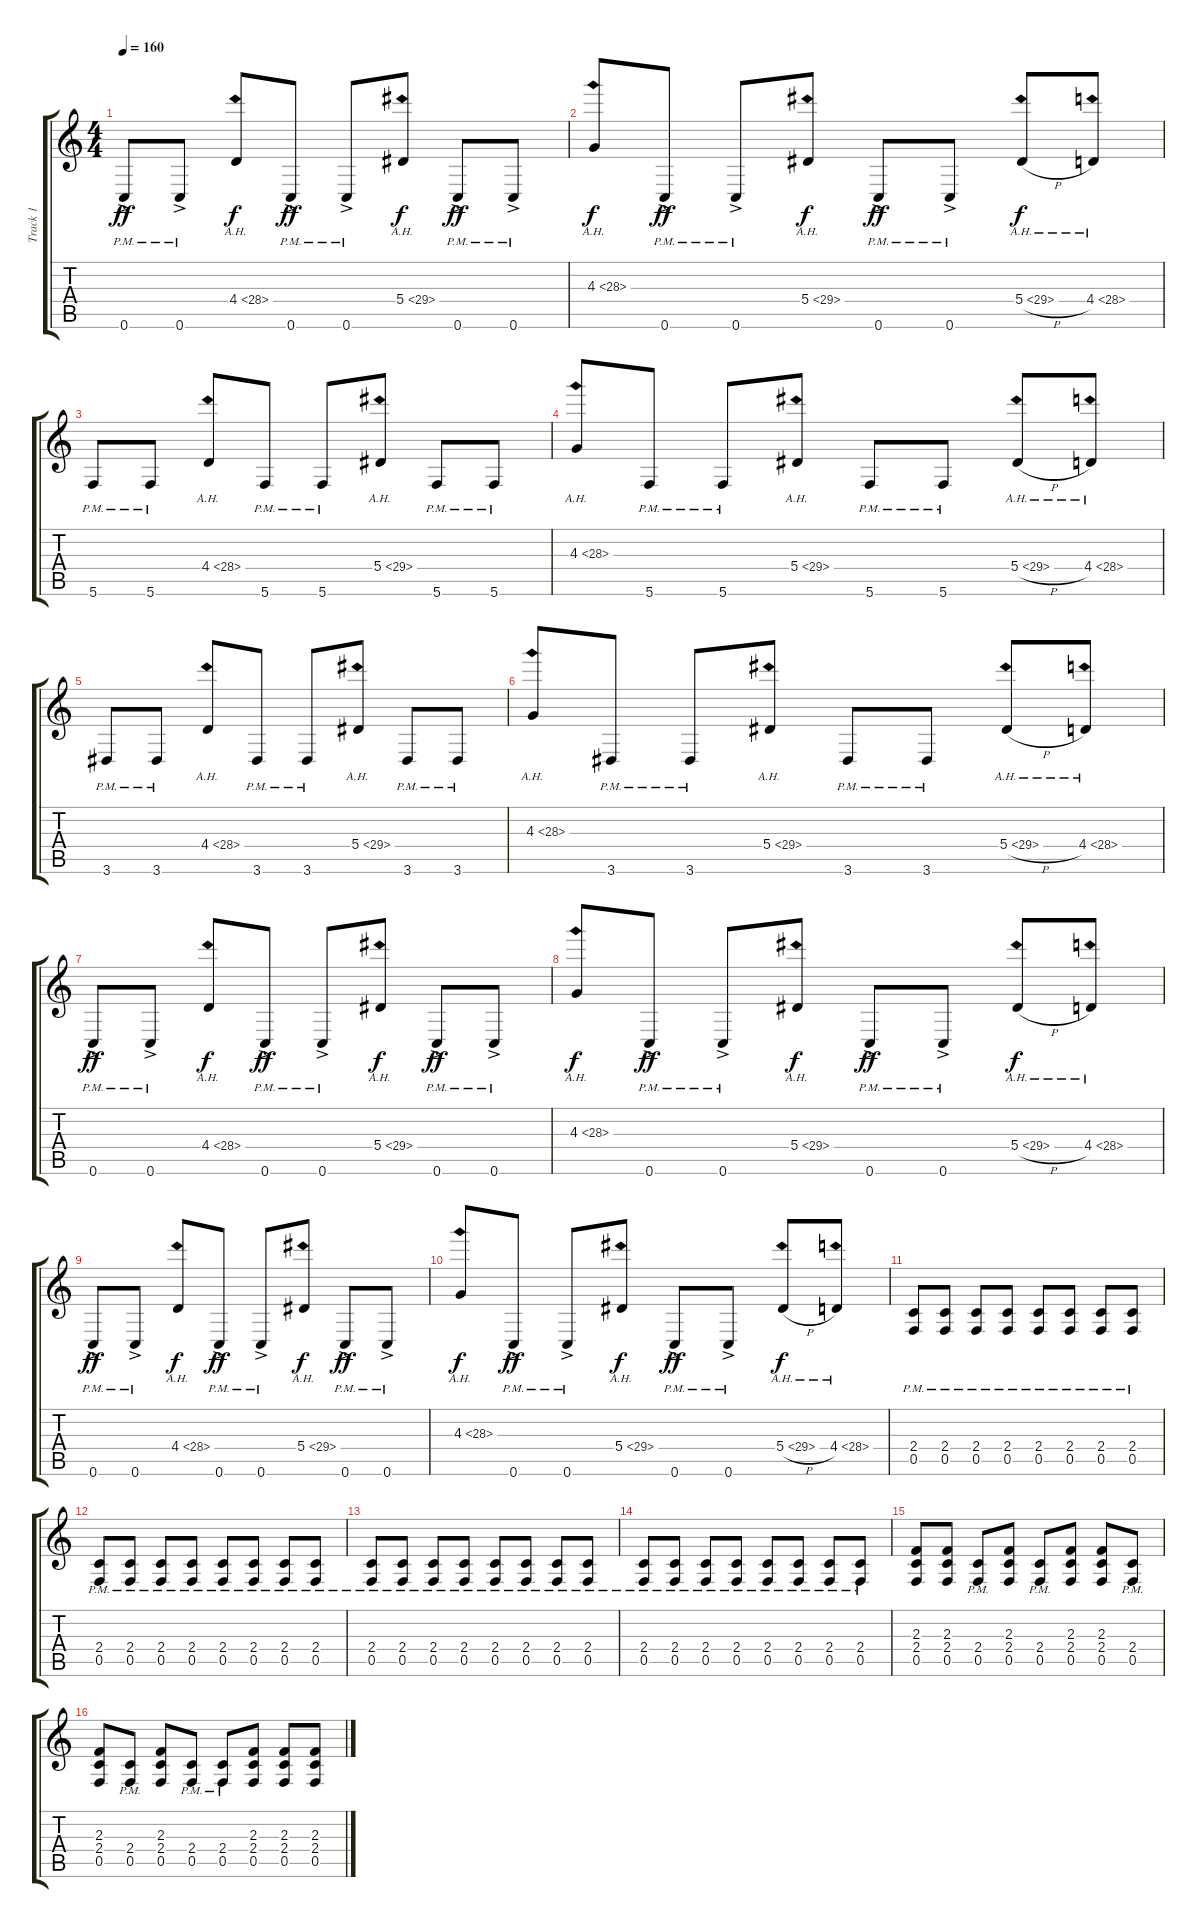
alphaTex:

\track ("Track 1" "Track 1") {instrument distortionguitar}
\staff {score tabs}
\tuning (C4 G3 Eb3 Bb2 F2 C2) {hide}
\ts (4 4)
\tempo 160
\clef g2
\ks c
0.6{ac pm}.8{dy ff} 0.6{ac pm}.8 4.4{ah 24}.8{dy f} 0.6{ac pm}.8{dy ff} 0.6{ac pm}.8 5.4{ah 24}.8{dy f} 0.6{ac pm}.8{dy ff} 0.6{ac pm}.8 |
4.3{ah 24}.8{dy f} 0.6{ac pm}.8{dy ff} 0.6{ac pm}.8 5.4{ah 24}.8{dy f} 0.6{ac pm}.8{dy ff} 0.6{ac pm}.8 5.4{ah 24 h}.8{dy f} 4.4{ah 24}.8 |
5.6{pm}.8 5.6{pm}.8 4.4{ah 24}.8 5.6{pm}.8 5.6{pm}.8 5.4{ah 24}.8 5.6{pm}.8 5.6{pm}.8 |
4.3{ah 24}.8 5.6{pm}.8 5.6{pm}.8 5.4{ah 24}.8 5.6{pm}.8 5.6{pm}.8 5.4{ah 24 h}.8 4.4{ah 24}.8 |
3.6{pm}.8 3.6{pm}.8 4.4{ah 24}.8 3.6{pm}.8 3.6{pm}.8 5.4{ah 24}.8 3.6{pm}.8 3.6{pm}.8 |
4.3{ah 24}.8 3.6{pm}.8 3.6{pm}.8 5.4{ah 24}.8 3.6{pm}.8 3.6{pm}.8 5.4{ah 24 h}.8 4.4{ah 24}.8 |
0.6{ac pm}.8{dy ff} 0.6{ac pm}.8 4.4{ah 24}.8{dy f} 0.6{ac pm}.8{dy ff} 0.6{ac pm}.8 5.4{ah 24}.8{dy f} 0.6{ac pm}.8{dy ff} 0.6{ac pm}.8 |
4.3{ah 24}.8{dy f} 0.6{ac pm}.8{dy ff} 0.6{ac pm}.8 5.4{ah 24}.8{dy f} 0.6{ac pm}.8{dy ff} 0.6{ac pm}.8 5.4{ah 24 h}.8{dy f} 4.4{ah 24}.8 |
0.6{ac pm}.8{dy ff} 0.6{ac pm}.8 4.4{ah 24}.8{dy f} 0.6{ac pm}.8{dy ff} 0.6{ac pm}.8 5.4{ah 24}.8{dy f} 0.6{ac pm}.8{dy ff} 0.6{ac pm}.8 |
4.3{ah 24}.8{dy f} 0.6{ac pm}.8{dy ff} 0.6{ac pm}.8 5.4{ah 24}.8{dy f} 0.6{ac pm}.8{dy ff} 0.6{ac pm}.8 5.4{ah 24 h}.8{dy f} 4.4{ah 24}.8 |
(2.4{pm} 0.5{pm}).8 (2.4{pm} 0.5{pm}).8 (2.4{pm} 0.5{pm}).8 (2.4{pm} 0.5{pm}).8 (2.4{pm} 0.5{pm}).8 (2.4{pm} 0.5{pm}).8 (2.4{pm} 0.5{pm}).8 (2.4{pm} 0.5{pm}).8 |
(2.4{pm} 0.5{pm}).8 (2.4{pm} 0.5{pm}).8 (2.4{pm} 0.5{pm}).8 (2.4{pm} 0.5{pm}).8 (2.4{pm} 0.5{pm}).8 (2.4{pm} 0.5{pm}).8 (2.4{pm} 0.5{pm}).8 (2.4{pm} 0.5{pm}).8 |
(2.4{pm} 0.5{pm}).8 (2.4{pm} 0.5{pm}).8 (2.4{pm} 0.5{pm}).8 (2.4{pm} 0.5{pm}).8 (2.4{pm} 0.5{pm}).8 (2.4{pm} 0.5{pm}).8 (2.4{pm} 0.5{pm}).8 (2.4{pm} 0.5{pm}).8 |
(2.4{pm} 0.5{pm}).8 (2.4{pm} 0.5{pm}).8 (2.4{pm} 0.5{pm}).8 (2.4{pm} 0.5{pm}).8 (2.4{pm} 0.5{pm}).8 (2.4{pm} 0.5{pm}).8 (2.4{pm} 0.5{pm}).8 (2.4{pm} 0.5{pm}).8 |
(2.3 2.4 0.5).8 (2.3 2.4 0.5).8 (2.4{pm} 0.5{pm}).8 (2.3 2.4 0.5).8 (2.4{pm} 0.5{pm}).8 (2.3 2.4 0.5).8 (2.3 2.4 0.5).8 (2.4{pm} 0.5{pm}).8 |
(2.3 2.4 0.5).8 (2.4{pm} 0.5{pm}).8 (2.3 2.4 0.5).8 (2.4{pm} 0.5{pm}).8 (2.4{pm} 0.5{pm}).8 (2.3 2.4 0.5).8 (2.3 2.4 0.5).8 (2.3 2.4 0.5).8
